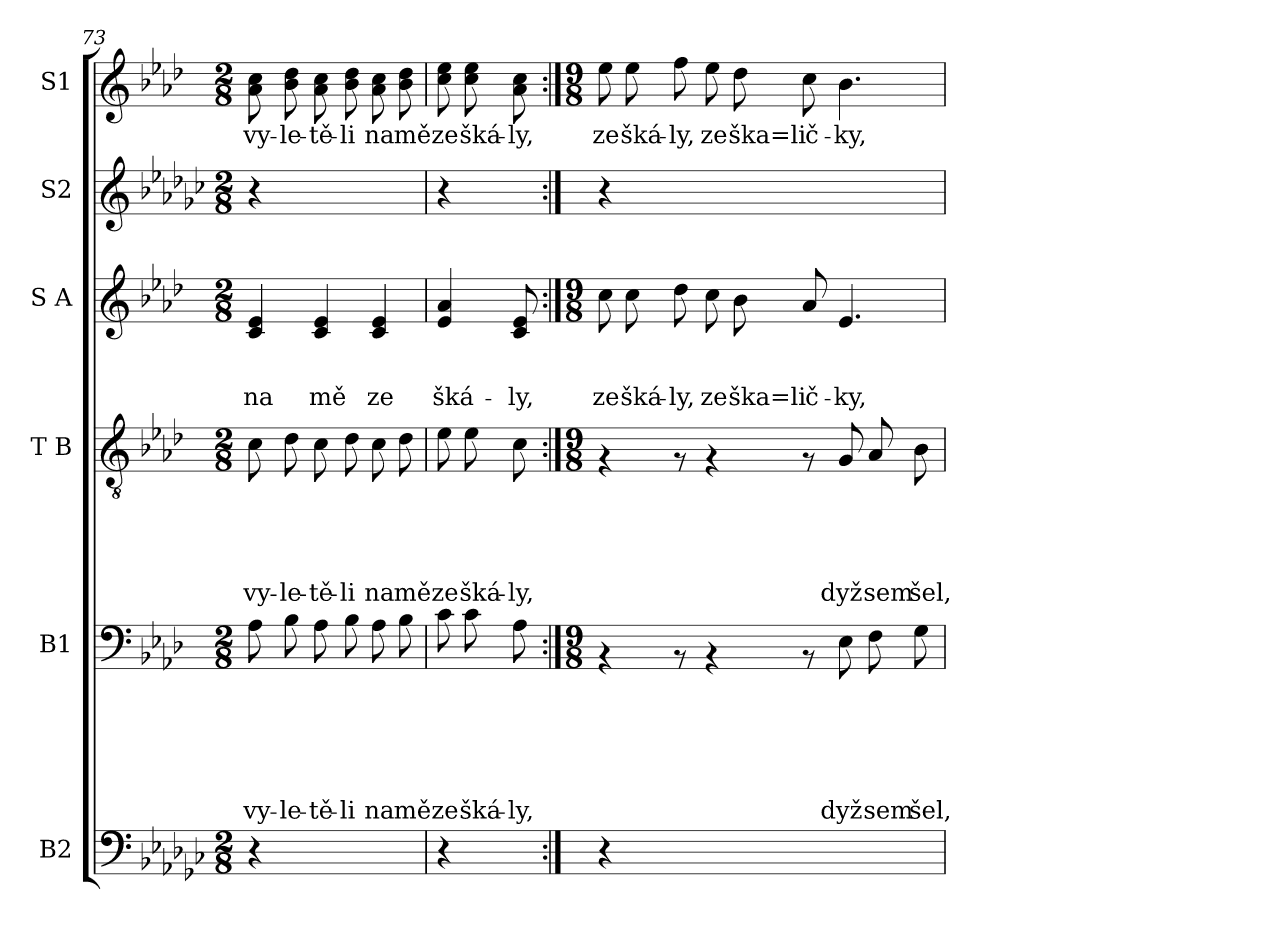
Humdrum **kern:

**kern	**kern	**text	**text	**text	**text	**text	**text	**kern	**text	**text	**text	**text	**text	**kern	**text	**text	**text	**kern	**kern	**text
*part6	*part5	*part5	*part5	*part5	*part5	*part5	*part5	*part4	*part4	*part4	*part4	*part4	*part4	*part3	*part3	*part3	*part3	*part2	*part1	*part1
*staff6	*staff5	*staff5	*staff5	*staff5	*staff5	*staff5	*staff5	*staff4	*staff4	*staff4	*staff4	*staff4	*staff4	*staff3	*staff3	*staff3	*staff3	*staff2	*staff1	*staff1
*I"B2	*I"B1	*	*	*	*	*	*	*I"T B	*	*	*	*	*	*I"S A	*	*	*	*I"S2	*I"S1	*
*	*I'B	*	*	*	*	*	*	*I'T B	*	*	*	*	*	*I'S A	*	*	*	*I'S2	*I'S1	*
*clefF4	*clefF4	*	*	*	*	*	*	*clefGv2	*	*	*	*	*	*clefG2	*	*	*	*clefG2	*clefG2	*
*k[b-e-a-d-g-c-]	*k[b-e-a-d-]	*	*	*	*	*	*	*k[b-e-a-d-]	*	*	*	*	*	*k[b-e-a-d-]	*	*	*	*k[b-e-a-d-g-c-]	*k[b-e-a-d-]	*
*G-:	*A-:	*	*	*	*	*	*	*A-:	*	*	*	*	*	*A-:	*	*	*	*G-:	*A-:	*
*M2/8	*M2/8	*	*	*	*	*	*	*M2/8	*	*	*	*	*	*M2/8	*	*	*	*M2/8	*M2/8	*
=73	=73	=73	=73	=73	=73	=73	=73	=73	=73	=73	=73	=73	=73	=73	=73	=73	=73	=73	=73	=73
!	!	!	!	!	!	!	!LO:LY:b	!	!	!	!	!	!LO:LY:b	!	!	!	!LO:LY:b	!	!	!LO:LY:b
4r	8A-\	.	.	.	.	.	vy-	8c\	.	.	.	.	vy-	4c/ 4e-/	.	.	na	4r	8a-\ 8cc\	vy-
!	!	!	!	!	!	!	!LO:LY:b	!	!	!	!	!	!LO:LY:b	!	!	!	!	!	!	!LO:LY:b
.	8B-\	.	.	.	.	.	-le-	8d-\	.	.	.	.	-le-	.	.	.	.	.	8b-\ 8dd-\	-le-
!	!	!	!	!	!	!	!LO:LY:b	!	!	!	!	!	!LO:LY:b	!	!	!	!LO:LY:b	!	!	!LO:LY:b
2ryy	8A-\	.	.	.	.	.	-tě-	8c\	.	.	.	.	-tě-	4c/ 4e-/	.	.	mě	2ryy	8a-\ 8cc\	-tě-
!	!	!	!	!	!	!	!LO:LY:b	!	!	!	!	!	!LO:LY:b	!	!	!	!	!	!	!LO:LY:b
.	8B-\	.	.	.	.	.	-li	8d-\	.	.	.	.	-li	.	.	.	.	.	8b-\ 8dd-\	-li
!	!	!	!	!	!	!	!LO:LY:b	!	!	!	!	!	!LO:LY:b	!	!	!	!LO:LY:b	!	!	!LO:LY:b
.	8A-\	.	.	.	.	.	na	8c\	.	.	.	.	na	4c/ 4e-/	.	.	ze	.	8a-\ 8cc\	na
!	!	!	!	!	!	!	!LO:LY:b	!	!	!	!	!	!LO:LY:b	!	!	!	!	!	!	!LO:LY:b
.	8B-\	.	.	.	.	.	mě	8d-\	.	.	.	.	mě	.	.	.	.	.	8b-\ 8dd-\	mě
=74	=74	=74	=74	=74	=74	=74	=74	=74	=74	=74	=74	=74	=74	=74	=74	=74	=74	=74	=74	=74
!	!	!	!	!	!	!	!LO:LY:b	!	!	!	!	!	!LO:LY:b	!	!	!	!LO:LY:b	!	!	!LO:LY:b
4r	8c\	.	.	.	.	.	ze	8e-\	.	.	.	.	ze	4e-/ 4a-/	.	.	šká-	4r	8cc\ 8ee-\	ze
!	!	!	!	!	!	!	!LO:LY:b	!	!	!	!	!	!LO:LY:b	!	!	!	!	!	!	!LO:LY:b
.	8c\	.	.	.	.	.	šká-	8e-\	.	.	.	.	šká-	.	.	.	.	.	8cc\ 8ee-\	šká-
!	!	!	!	!	!	!	!LO:LY:b	!	!	!	!	!	!LO:LY:b	!	!	!	!LO:LY:b	!	!	!LO:LY:b
8ryy	8A-\	.	.	.	.	.	-ly,	8c\	.	.	.	.	-ly,	8c/ 8e-/	.	.	-ly,	8ryy	8a-\ 8cc\	-ly,
!!LO:LB:g=z
=75:|!	=75:|!	=75:|!	=75:|!	=75:|!	=75:|!	=75:|!	=75:|!	=75:|!	=75:|!	=75:|!	=75:|!	=75:|!	=75:|!	=75:|!	=75:|!	=75:|!	=75:|!	=75:|!	=75:|!	=75:|!
*	*M9/8	*	*	*	*	*	*	*M9/8	*	*	*	*	*	*M9/8	*	*	*	*	*M9/8	*
!	!	!	!	!	!	!	!	!	!	!	!	!	!	!	!	!	!LO:LY:b	!	!	!LO:LY:b
4r	4rAA	.	.	.	.	.	.	4rF	.	.	.	.	.	8cc\	.	.	ze	4r	8ee-\	ze
!	!	!	!	!	!	!	!	!	!	!	!	!	!	!	!	!	!LO:LY:b	!	!	!LO:LY:b
.	.	.	.	.	.	.	.	.	.	.	.	.	.	8cc\	.	.	šká-	.	8ee-\	šká-
!	!	!	!	!	!	!	!	!	!	!	!	!	!	!	!	!	!LO:LY:b	!	!	!LO:LY:b
2..ryy	8rAA	.	.	.	.	.	.	8rF	.	.	.	.	.	8dd-\	.	.	-ly,	2..ryy	8ff\	-ly,
!	!	!	!	!	!	!	!	!	!	!	!	!	!	!	!	!	!LO:LY:b	!	!	!LO:LY:b
.	4rAA	.	.	.	.	.	.	4rF	.	.	.	.	.	8cc\	.	.	ze	.	8ee-\	ze
!	!	!	!	!	!	!	!	!	!	!	!	!	!	!	!	!	!LO:LY:b	!	!	!LO:LY:b
.	.	.	.	.	.	.	.	.	.	.	.	.	.	8b-\	.	.	ška=li	.	8dd-\	ška=li
!	!	!	!	!	!	!	!	!	!	!	!	!	!	!	!	!	!LO:LY:b	!	!	!LO:LY:b
.	8rAA	.	.	.	.	.	.	8rF	.	.	.	.	.	8a-/	.	.	č-	.	8cc\	č-
!	!	!	!	!	!	!	!LO:LY:b	!	!	!	!	!	!LO:LY:b	!	!	!	!LO:LY:b	!	!	!LO:LY:b
.	8E-\	.	.	.	.	.	dyž	8G/	.	.	.	.	dyž	4.e-/	.	.	-ky,	.	4.b-\	-ky,
!	!	!	!	!	!	!	!LO:LY:b	!	!	!	!	!	!LO:LY:b	!	!	!	!	!	!	!
.	8F\	.	.	.	.	.	sem	8A-/	.	.	.	.	sem	.	.	.	.	.	.	.
!	!	!	!	!	!	!	!LO:LY:b	!	!	!	!	!	!LO:LY:b	!	!	!	!	!	!	!
.	8G\	.	.	.	.	.	šel,	8B-\	.	.	.	.	šel,	.	.	.	.	.	.	.
=	=	=	=	=	=	=	=	=	=	=	=	=	=	=	=	=	=	=	=	=
*-	*-	*-	*-	*-	*-	*-	*-	*-	*-	*-	*-	*-	*-	*-	*-	*-	*-	*-	*-	*-
